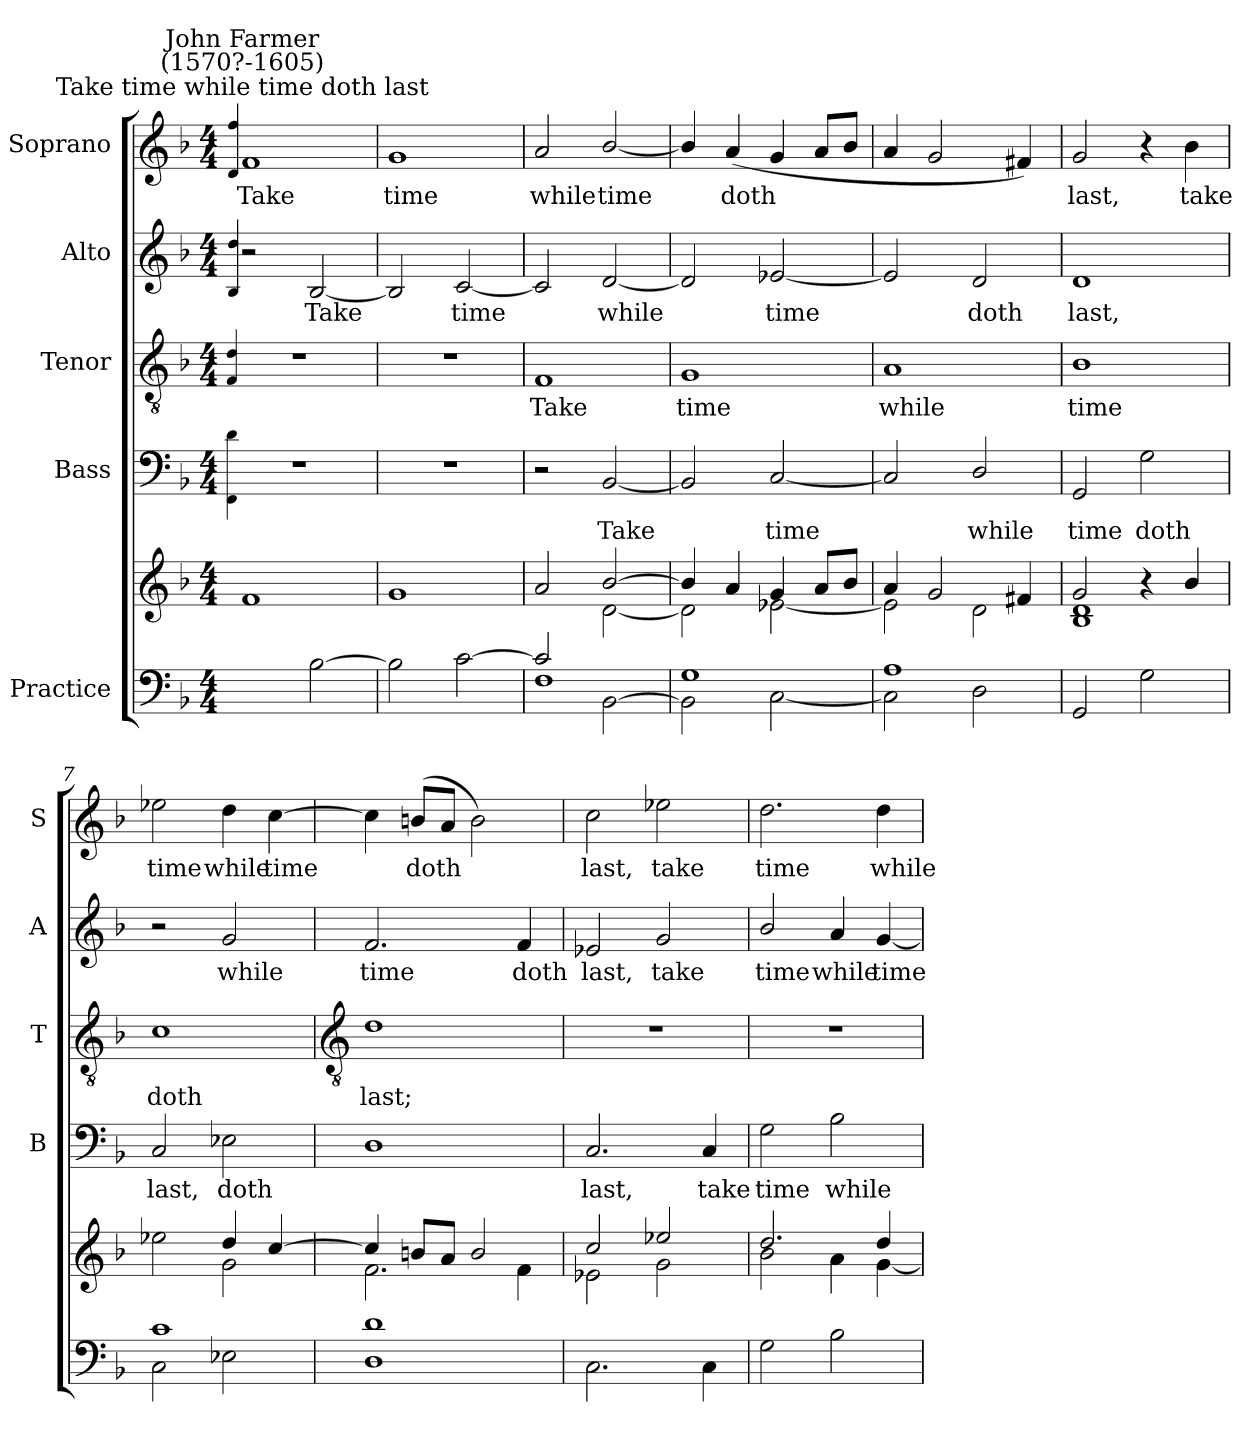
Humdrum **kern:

**kern	**kern	**kern	**text	**kern	**text	**kern	**text	**kern	**text
*part5	*part5	*part4	*part4	*part3	*part3	*part2	*part2	*part1	*part1
*staff6	*staff5	*staff4	*staff4	*staff3	*staff3	*staff2	*staff2	*staff1	*staff1
*I"Practice	*	*I"Bass	*	*I"Tenor	*	*I"Alto	*	*I"Soprano	*
*	*	*I'B	*	*I'T	*	*I'A	*	*I'S	*
*clefF4	*clefG2	*clefF4	*	*clefGv2	*	*clefG2	*	*clefG2	*
*k[b-]	*k[b-]	*k[b-]	*	*k[b-]	*	*k[b-]	*	*k[b-]	*
*F:	*F:	*F:	*	*F:	*	*F:	*	*F:	*
*M4/4	*M4/4	*M4/4	*	*M4/4	*	*M4/4	*	*M4/4	*
=1	=1	=1	=1	=1	=1	=1	=1	=1	=1
.	.	4qqFF 4qqd	.	4qqF 4qqd	.	4qqB- 4qqdd	.	4qqd 4qqff	.
*^	*^	*	*	*	*	*	*	*	*
*	*^	*	*	*	*	*	*	*	*	*	*
!	!	!	!	!	!	!	!	!	!	!	!LO:TX:a:cj:t=Take time while time doth last	!
!	!	!	!	!	!	!	!	!	!	!	!LO:TX:a:cj:t=John Farmer\n(1570?-1605)	!
!	!	!	!	!	!	!	!	!	!	!	!	!LO:LY:b
2ryy	1ryy	1ryy	1f	2ryy	1r	.	1r	.	2r	.	1f	Take
!	!	!	!	!	!	!	!	!	!	!LO:LY:b	!	!
[2B-\	.	.	.	2ryy	.	.	.	.	[2B-	Take	.	.
=2	=2	=2	=2	=2	=2	=2	=2	=2	=2	=2	=2	=2
!	!	!	!	!	!	!	!	!	!	!	!	!LO:LY:b
*	*	*	*v	*v	*	*	*	*	*	*	*	*
2B-\]	1ryy	1ryy	1g	1r	.	1r	.	2B-]	.	1g	time
!	!	!	!	!	!	!	!	!	!LO:LY:b	!	!
[2c\	.	.	.	.	.	.	.	[2c	time	.	.
=3	=3	=3	=3	=3	=3	=3	=3	=3	=3	=3	=3
*	*	*	*^	*	*	*	*	*	*	*	*
!	!	!	!	!	!	!	!	!LO:LY:b	!	!	!	!LO:LY:b
2c/]	1F	2ryy	2a	2ryy	2r	.	1F	Take	2c]	.	2a	while
!	!	!	!	!	!	!LO:LY:b	!	!	!	!LO:LY:b	!	!LO:LY:b
2ryy	.	[2BB-\	[2b-/	[2d\	[2BB-	Take	.	.	[2d	while	[2b-/	time
=4	=4	=4	=4	=4	=4	=4	=4	=4	=4	=4	=4	=4
!	!	!	!	!	!	!	!	!LO:LY:b	!	!	!	!
*	*v	*v	*	*	*	*	*	*	*	*	*	*
1G	2BB-\]	4b-/]	2d\]	2BB-]	.	1G	time	2d]	.	4b-/]	.
!	!	!	!	!	!	!	!	!	!	!	!LO:LY:b
.	.	4a	.	.	.	.	.	.	.	(<4a	doth
!	!	!	!	!	!LO:LY:b	!	!	!	!LO:LY:b	!	!
.	[2C\	4g	[2e-X\	[2C	time	.	.	[2e-X	time	4g	.
.	.	8aL	.	.	.	.	.	.	.	8aL	.
.	.	8b-J	.	.	.	.	.	.	.	8b-J	.
=5	=5	=5	=5	=5	=5	=5	=5	=5	=5	=5	=5
!	!	!	!	!	!	!	!LO:LY:b	!	!	!	!
1A	2C\]	4a	2e-\]	2C]	.	1A	while	2e-]	.	4a	.
.	.	2g	.	.	.	.	.	.	.	2g	.
!	!	!	!	!	!LO:LY:b	!	!	!	!LO:LY:b	!	!
.	2D\	.	2d\	2D/	while	.	.	2d	doth	.	.
.	.	4f#X	.	.	.	.	.	.	.	4f#X)	.
*v	*v	*	*	*	*	*	*	*	*	*	*
=6	=6	=6	=6	=6	=6	=6	=6	=6	=6	=6
*	*	*^	*	*	*	*	*	*	*	*
!	!	!	!	!	!LO:LY:b	!	!LO:LY:b	!	!LO:LY:b	!	!LO:LY:b
2GG	2g	1d\	1B-	2GG	time	1B-	time	1d	last,	2g	last,
!	!	!	!	!	!LO:LY:b	!	!	!	!	!	!
2G	4r	.	.	2G	doth	.	.	.	.	4r	.
!	!	!	!	!	!	!	!	!	!	!	!LO:LY:b
.	4b-	.	.	.	.	.	.	.	.	4b-	take
*	*	*v	*v	*	*	*	*	*	*	*	*
=7	=7	=7	=7	=7	=7	=7	=7	=7	=7	=7
*^	*	*	*	*	*	*	*	*	*	*
!	!	!	!	!	!LO:LY:b	!	!LO:LY:b	!	!	!	!LO:LY:b
1c	2C\	2ee-X	2ryy	2C	last,	1c	doth	2r	.	2ee-X	time
!	!	!	!	!	!LO:LY:b	!	!	!	!LO:LY:b	!	!LO:LY:b
.	2E-X	4dd/	2g\	2E-X	doth	.	.	2g	while	4dd	while
!	!	!	!	!	!	!	!	!	!	!	!LO:LY:b
.	.	[4cc/	.	.	.	.	.	.	.	[4cc	time
!!LO:LB:g=z
=8	=8	=8	=8	=8	=8	=8	=8	=8	=8	=8	=8
*	*	*	*	*	*	*clefGv2	*	*	*	*	*
!	!	!	!	!	!	!	!LO:LY:b	!	!LO:LY:b	!	!
1d	1D	4cc/]	2.f\	1D	.	1d	last;	2.f	time	4cc]	.
!	!	!	!	!	!	!	!	!	!	!	!LO:LY:b
.	.	8bnL	.	.	.	.	.	.	.	(<8bnL	doth
.	.	8aJ	.	.	.	.	.	.	.	8aJ	.
.	.	2b/	.	.	.	.	.	.	.	2b\)	.
!	!	!	!	!	!	!	!	!	!LO:LY:b	!	!
.	.	.	4f\	.	.	.	.	4f	doth	.	.
=9	=9	=9	=9	=9	=9	=9	=9	=9	=9	=9	=9
!	!	!	!	!	!LO:LY:b	!	!	!	!LO:LY:b	!	!LO:LY:b
1ryy	2.C	2cc/	2e-X\	2.C	last,	1r	.	2e-X	last,	2cc	last,
!	!	!	!	!	!	!	!	!	!LO:LY:b	!	!LO:LY:b
.	.	2ee-X	2g\	.	.	.	.	2g	take	2ee-X	take
!	!	!	!	!	!LO:LY:b	!	!	!	!	!	!
.	4C	.	.	4C	take	.	.	.	.	.	.
=10	=10	=10	=10	=10	=10	=10	=10	=10	=10	=10	=10
!	!	!	!	!	!LO:LY:b	!	!	!	!LO:LY:b	!	!LO:LY:b
1ryy	2G	2.dd/	2b-\	2G	time	1r	.	2b-/	time	2.dd	time
!	!	!	!	!	!LO:LY:b	!	!	!	!LO:LY:b	!	!
.	2B-	.	4a\	2B-	while	.	.	4a	while	.	.
!	!	!	!	!	!	!	!	!	!LO:LY:b	!	!LO:LY:b
.	.	4dd	[4g\	.	.	.	.	[4g	time	4dd	while
*v	*v	*	*	*	*	*	*	*	*	*	*
*	*v	*v	*	*	*	*	*	*	*	*
=	=	=	=	=	=	=	=	=	=
*-	*-	*-	*-	*-	*-	*-	*-	*-	*-
